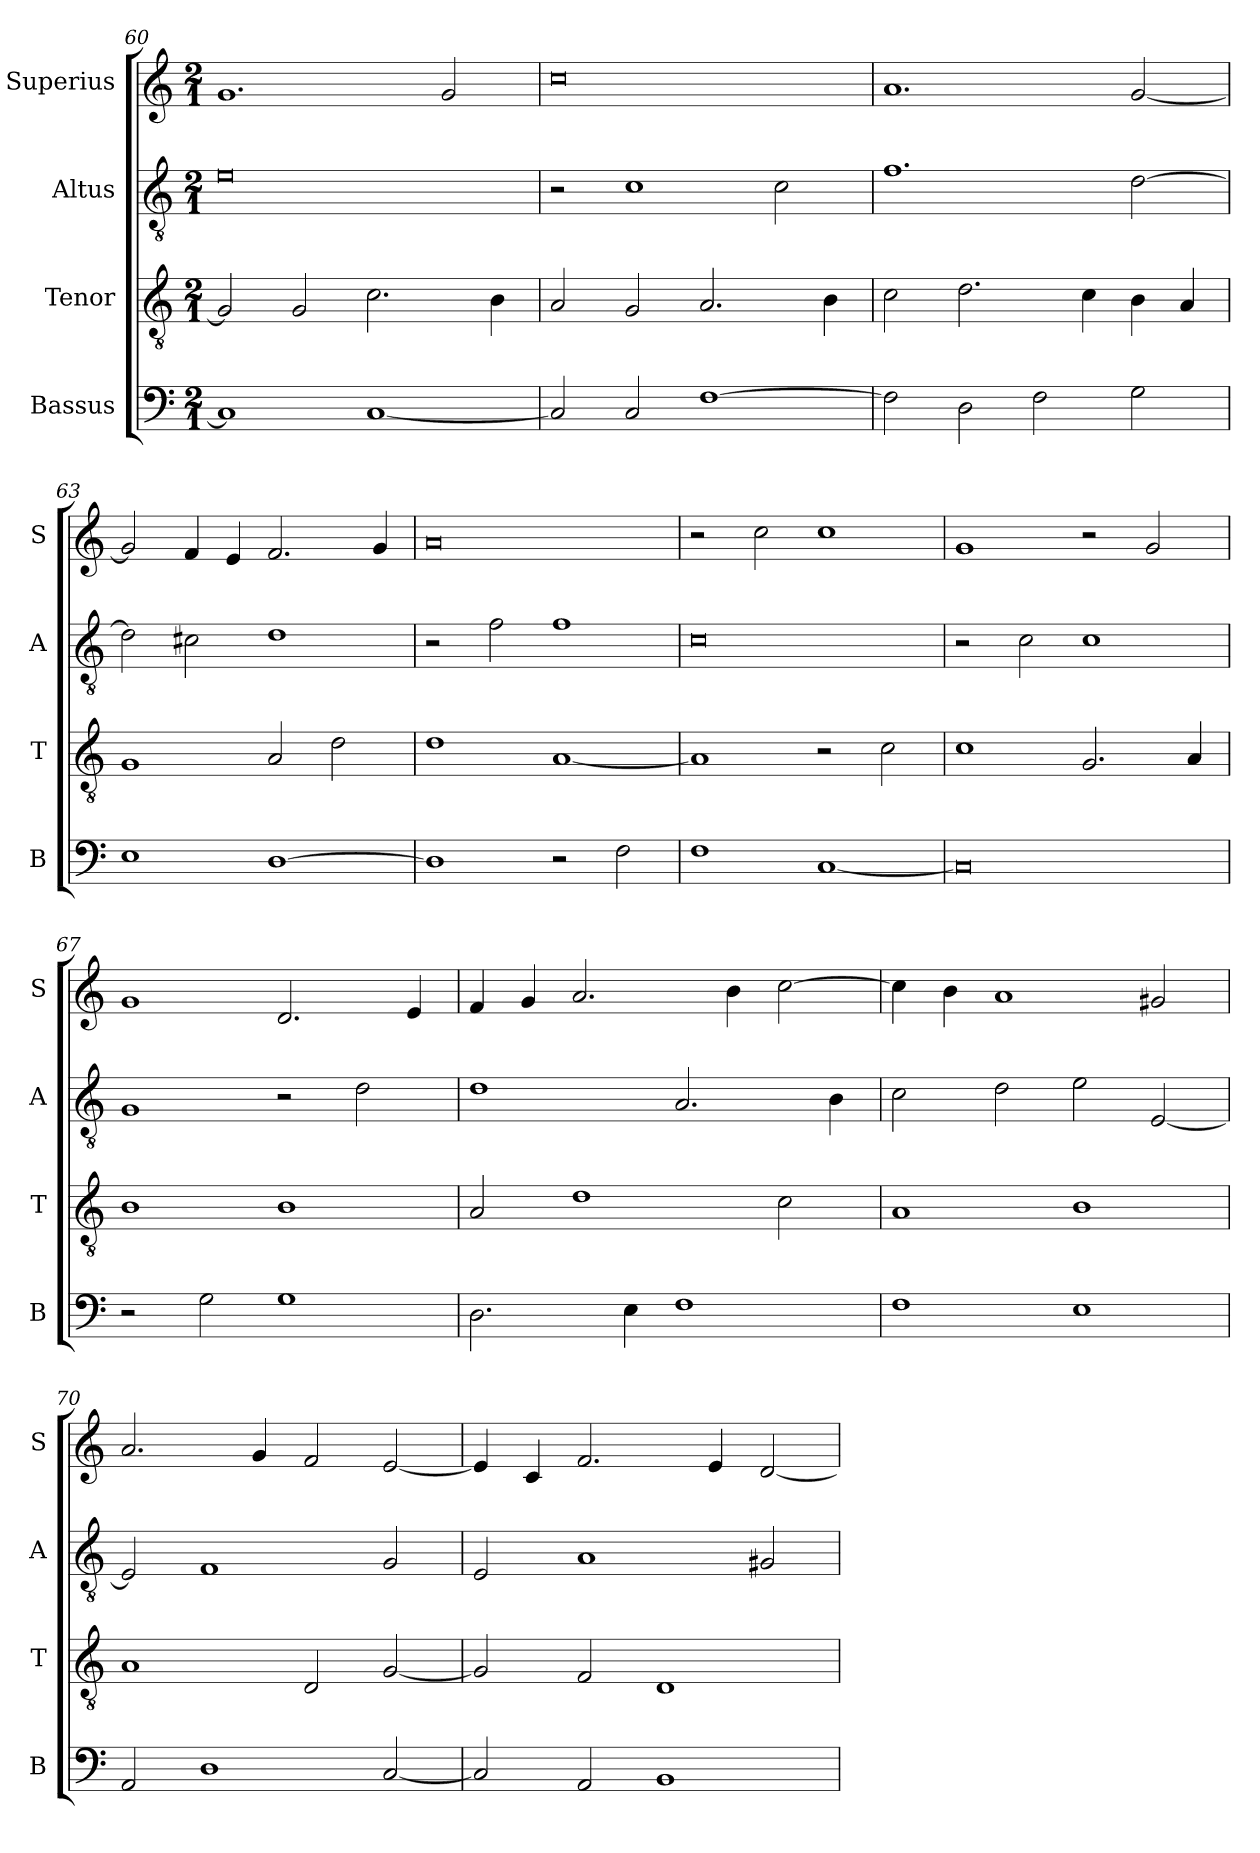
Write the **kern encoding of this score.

**kern	**kern	**kern	**kern
*part4	*part3	*part2	*part1
*staff4	*staff3	*staff2	*staff1
*I"Bassus	*I"Tenor	*I"Altus	*I"Superius
*I'B	*I'T	*I'A	*I'S
*clefF4	*clefGv2	*clefGv2	*clefG2
*k[]	*k[]	*k[]	*k[]
*C:	*C:	*C:	*C:
*M2/1	*M2/1	*M2/1	*M2/1
=60	=60	=60	=60
1C]	2G]	0e	1.g
.	2G	.	.
[1C	2.c	.	.
.	.	.	2g
.	4B	.	.
=61	=61	=61	=61
2C]	2A	2r	0cc
2C	2G	1c	.
[1F	2.A	.	.
.	.	2c	.
.	4B	.	.
=62	=62	=62	=62
2F]	2c	1.f	1.a
2D	2.d	.	.
2F	.	.	.
.	4c	.	.
2G	4B	[2d	[2g
.	4A	.	.
=63	=63	=63	=63
1E	1G	2d]	2g]
.	.	2c#X	4f
.	.	.	4e
[1D	2A	1d	2.f
.	2d	.	.
.	.	.	4g
=64	=64	=64	=64
1D]	1d	2r	0a
.	.	2f	.
2r	[1A	1f	.
2F	.	.	.
=65	=65	=65	=65
1F	1A]	0c	2r
.	.	.	2cc
[1C	2r	.	1cc
.	2c	.	.
=66	=66	=66	=66
0C]	1c	2r	1g
.	.	2c	.
.	2.G	1c	2r
.	.	.	2g
.	4A	.	.
=67	=67	=67	=67
2r	1B	1G	1g
2G	.	.	.
1G	1B	2r	2.d
.	.	2d	.
.	.	.	4e
=68	=68	=68	=68
2.D	2A	1d	4f
.	.	.	4g
.	1d	.	2.a
4E	.	.	.
1F	.	2.A	.
.	.	.	4b
.	2c	.	[2cc
.	.	4B	.
=69	=69	=69	=69
1F	1A	2c	4cc]
.	.	.	4b
.	.	2d	1a
1E	1B	2e	.
.	.	[2E	2g#X
=70	=70	=70	=70
2AA	1A	2E]	2.a
1D	.	1F	.
.	.	.	4g
.	2D	.	2f
[2C	[2G	2G	[2e
=71	=71	=71	=71
2C]	2G]	2E	4e]
.	.	.	4c
2AA	2F	1A	2.f
1BB	1D	.	.
.	.	.	4e
.	.	2G#X	[2d
=	=	=	=
*-	*-	*-	*-
